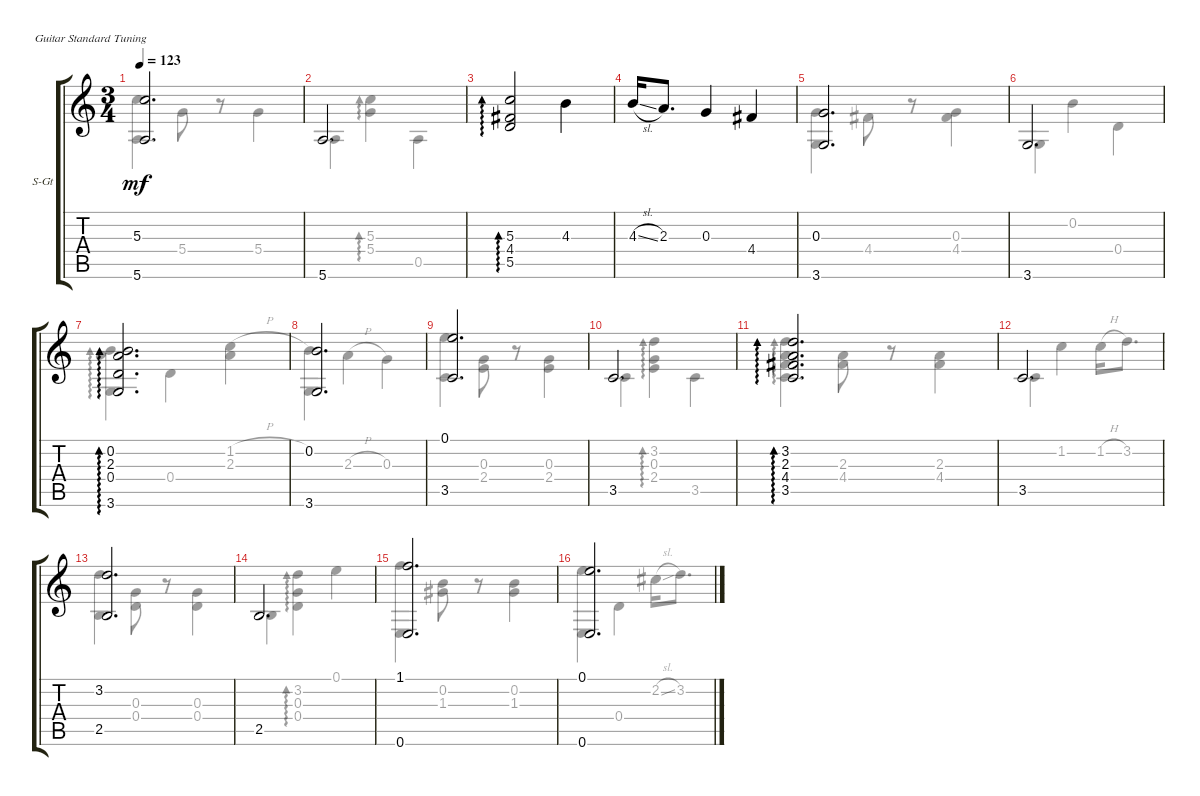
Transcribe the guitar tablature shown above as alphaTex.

\defaultSystemsLayout 4
\bracketExtendMode groupsimilarinstruments
\firstSystemTrackNameOrientation horizontal
\otherSystemsTrackNameOrientation horizontal
\track ("Steel Guitar" "S-Gt") {instrument acousticguitarsteel}
\staff {score tabs}
\tuning (E4 B3 G3 D3 A2 E2)
\voice
\ts (3 4)
\tempo 123
\clef g2
\ks c
(5.6 5.3).2{d dy mf} |
5.6.2{d} |
(5.5 4.4 5.3).2{ad 0} 4.3.4 |
4.3{sl}.16 2.3.8{d} 0.3.4 4.4.4 |
(3.6 0.3).2{d} |
3.6.2{d} |
(3.6 0.4 2.3 0.2).2{d ad 0} |
(3.6 0.2).2{d} |
(3.5 0.1).2{d} |
3.5.2{d} |
(2.3 4.4 3.2 3.5).2{d ad 0} |
3.5.2{d} |
(2.5 3.2).2{d} |
2.5.2{d} |
(0.6 1.1).2{d} |
(0.1 0.6).2{d}
\voice
\clef g2
\ottava regular
\simile none
\ks c
(5.6 5.3).4{dy mf} 5.4.8 r.8 5.4.4 |
5.6.4 (5.4 5.3).4{ad 0} 0.5.4 |
|
|
(0.3 3.6).4 4.4.8 r.8 (4.4 0.3).4 |
3.6.4 0.2.4 0.4.4 |
(3.6 2.3 0.2).4{ad 0} 0.4.4 (1.2{h} 2.3).4 |
(0.2 3.6).4 2.3{h}.4 0.3.4 |
(3.5 0.1).4 (2.4 0.3).8 r.8 (0.3 2.4).4 |
3.5.4 (3.2 0.3 2.4).4{ad 0} 3.5.4 |
(3.5 4.4 2.3 3.2).4{ad 0} (4.4 2.3).8 r.8 (2.3 4.4).4 |
3.5.4 1.2.4 1.2{h}.16 3.2.8{d} |
(3.2 2.5).4 (0.4 0.3).8 r.8 (0.3 0.4).4 |
2.5.4 (0.4 0.3 3.2).4{ad 0} 0.1.4 |
(1.1 0.6).4 (0.2 1.3).8 r.8 (1.3 0.2).4 |
(0.6 0.1).4 0.4.4 2.2{sl}.16 3.2.8{d}
